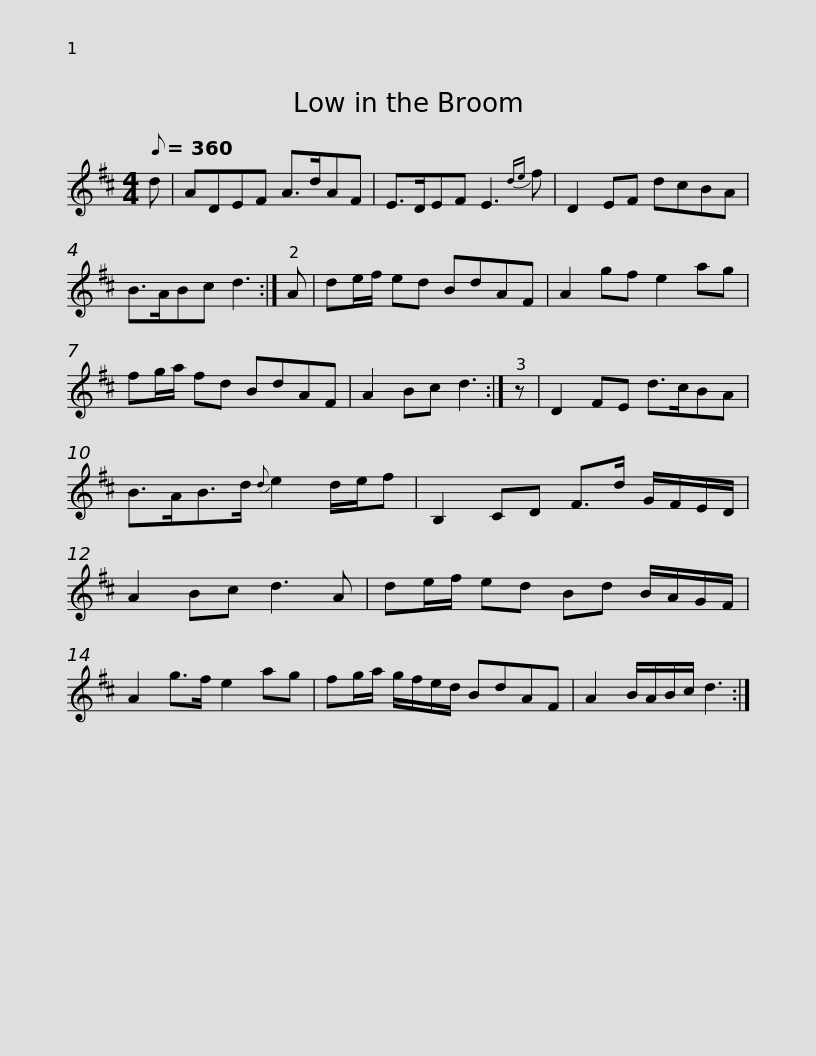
X:1
L:1/8
Q:1/8=360
M:4/4
I:linebreak $
K:D
V:1 treble
V:1
 d | ADEF A>dAF | E>DEF E3{de} f | D2 EF dcBA | B>ABc d3 :| %5
 A | de/f/ ed BdAF |$ A2 gf e2 ag | fg/a/ fd BdAF | A2 Bc d3 :| %10
 z | D2 FE d>cBA | B>AB>d{d} e2 d/e/f |$ B,2 CD F>d G/F/E/D/ | A2 Bc d3 A | %15
 de/f/ ed Bd B/A/G/F/ | A2 g>f e2 ag | fg/a/ g/f/e/d/ BdAF |$ A2 B/A/B/c/ d3 :| %19
